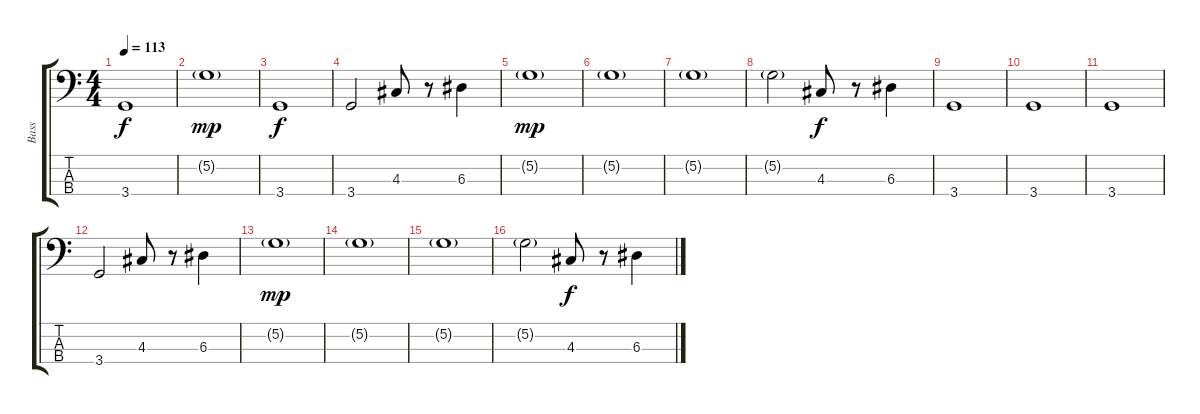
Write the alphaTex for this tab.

\track ("Bass" "Bass") {instrument electricbassfinger}
\staff {score tabs}
\tuning (G2 D2 A1 E1) {hide}
\ts (4 4)
\tempo 113
\clef f4
\ks c
3.4.1{dy f} |
5.2{g}.1{dy mp} |
3.4.1{dy f} |
3.4.2 4.3.8 r.8 6.3.4 |
5.2{g}.1{dy mp} |
5.2{g}.1 |
5.2{g}.1 |
5.2{g}.2 4.3.8{dy f} r.8 6.3.4 |
3.4.1 |
3.4.1 |
3.4.1 |
3.4.2 4.3.8 r.8 6.3.4 |
5.2{g}.1{dy mp} |
5.2{g}.1 |
5.2{g}.1 |
5.2{g}.2 4.3.8{dy f} r.8 6.3.4
